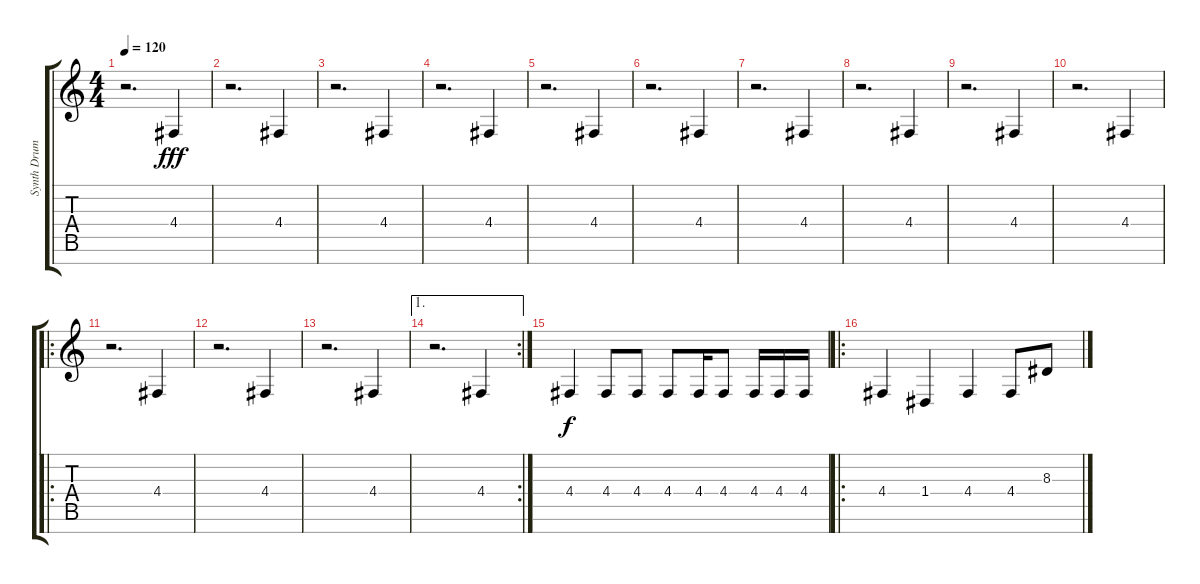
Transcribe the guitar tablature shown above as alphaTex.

\track ("Synth Drums" "Synth Drum") {instrument synthdrum}
\staff {score tabs}
\tuning (E4 B3 G3 D3 A2 E2 B1) {hide}
\ts (4 4)
\tempo 120
\clef g2
\ks c
r.2{d dy fff instrument synthdrum} 4.4.4 |
r.2{d} 4.4.4 |
r.2{d} 4.4.4 |
r.2{d} 4.4.4 |
r.2{d} 4.4.4 |
r.2{d} 4.4.4 |
r.2{d} 4.4.4 |
r.2{d} 4.4.4 |
r.2{d} 4.4.4 |
r.2{d} 4.4.4 |
\ro
r.2{d} 4.4.4 |
r.2{d} 4.4.4 |
r.2{d} 4.4.4 |
\ae 1
\rc 2
r.2{d} 4.4.4 |
4.4.4{dy f} 4.4.8 4.4.8 4.4.8 4.4.16 4.4.8 4.4.16 4.4.16 4.4.16 |
\ro
4.4.4 1.4.4 4.4.4 4.4.8 8.3.8
